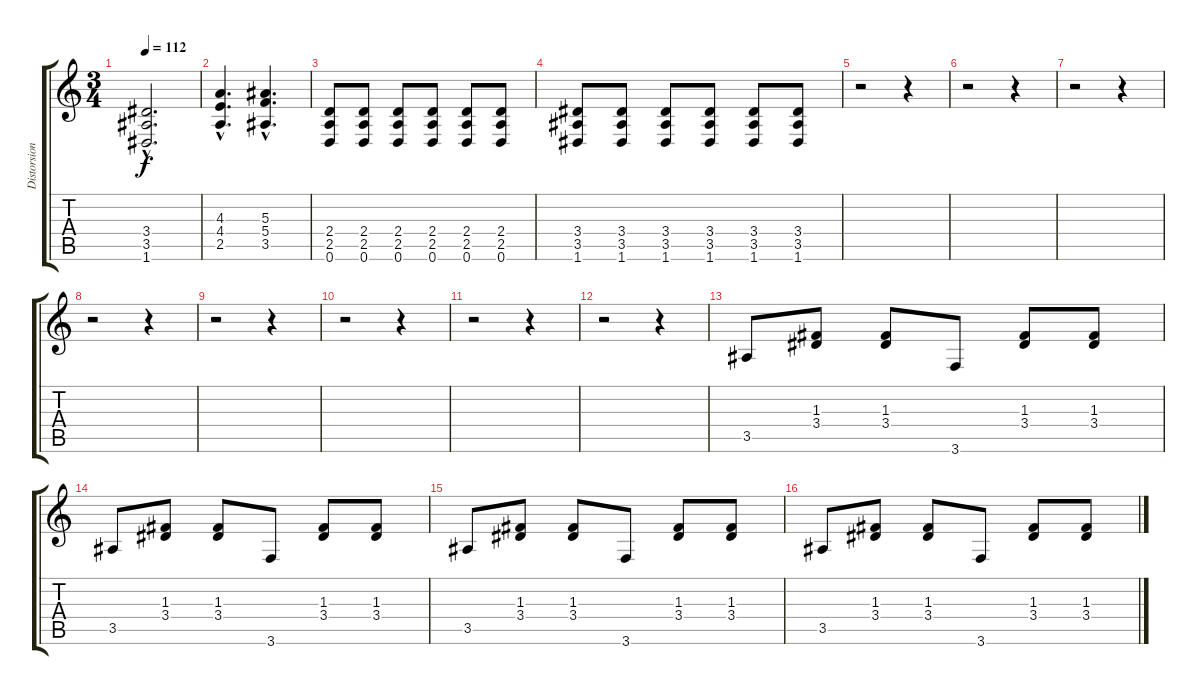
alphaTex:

\track ("Distorsion Guitar 1" "Distorsion") {instrument overdrivenguitar}
\staff {score tabs}
\tuning (D4 A3 F3 C3 G2 D2) {hide}
\ts (3 4)
\tempo 112
\clef g2
\ks c
(3.4{hac} 3.5{hac} 1.6{hac}).2{d dy f} |
(4.3{hac} 4.4{hac} 2.5{hac}).4{d} (5.3{hac} 5.4{hac} 3.5{hac}).4{d} |
(2.4 2.5 0.6).8 (2.4 2.5 0.6).8 (2.4 2.5 0.6).8 (2.4 2.5 0.6).8 (2.4 2.5 0.6).8 (2.4 2.5 0.6).8 |
(3.4 3.5 1.6).8 (3.4 3.5 1.6).8 (3.4 3.5 1.6).8 (3.4 3.5 1.6).8 (3.4 3.5 1.6).8 (3.4 3.5 1.6).8 |
r.2 r.4 |
r.2 r.4 |
r.2 r.4 |
r.2 r.4 |
r.2 r.4 |
r.2 r.4 |
r.2 r.4 |
r.2 r.4 |
3.5.8 (1.3 3.4).8 (1.3 3.4).8 3.6.8 (1.3 3.4).8 (1.3 3.4).8 |
3.5.8 (1.3 3.4).8 (1.3 3.4).8 3.6.8 (1.3 3.4).8 (1.3 3.4).8 |
3.5.8 (1.3 3.4).8 (1.3 3.4).8 3.6.8 (1.3 3.4).8 (1.3 3.4).8 |
3.5.8 (1.3 3.4).8 (1.3 3.4).8 3.6.8 (1.3 3.4).8 (1.3 3.4).8
